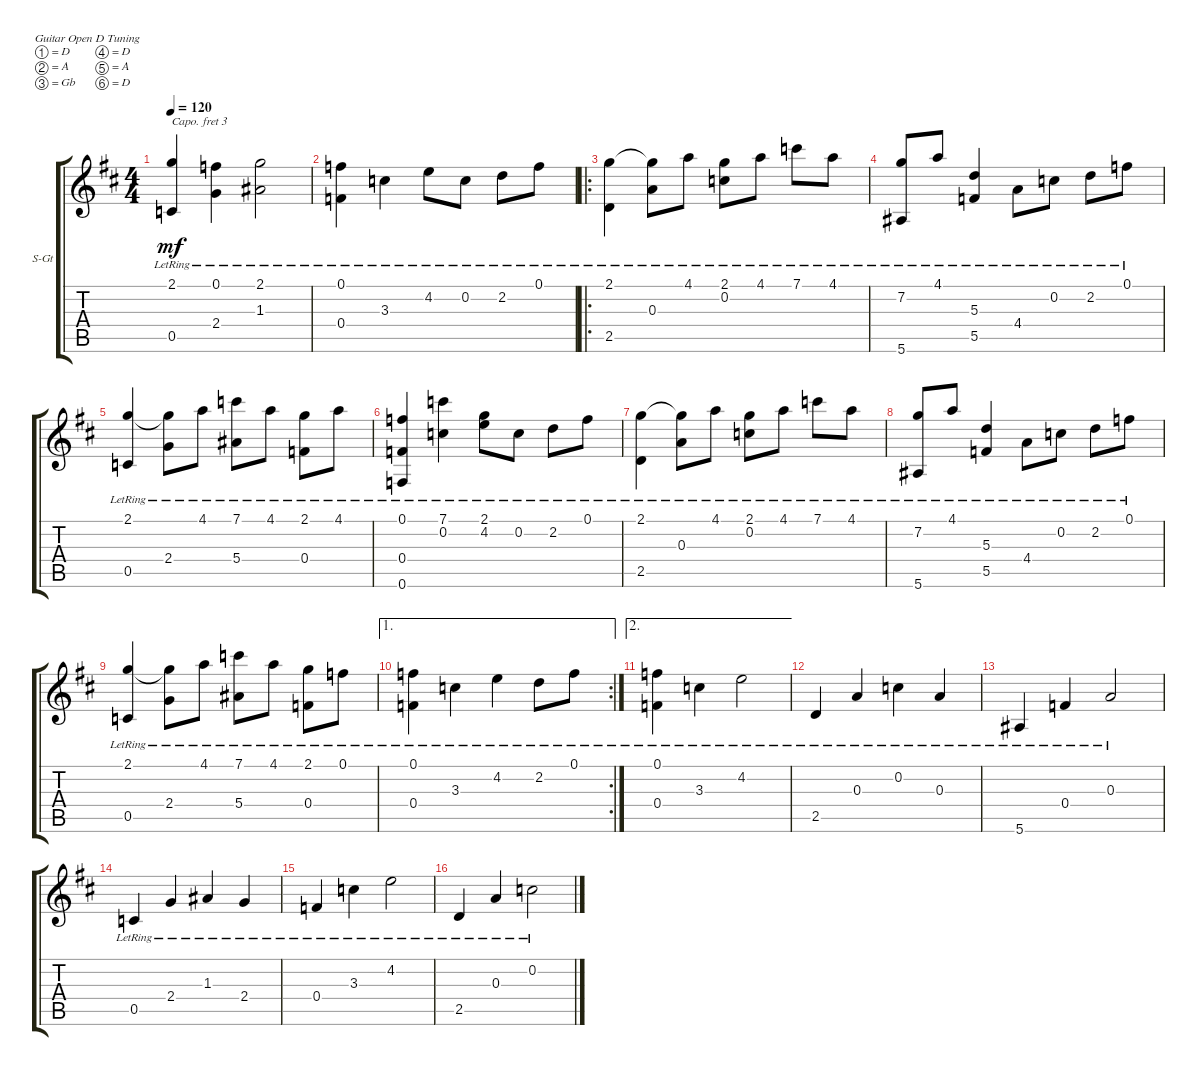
\defaultSystemsLayout 4
\bracketExtendMode groupsimilarinstruments
\firstSystemTrackNameOrientation horizontal
\otherSystemsTrackNameOrientation horizontal
\track ("Steel Guitar" "S-Gt") {solo instrument acousticguitarsteel}
\staff {score tabs}
\capo 3
\tuning (D4 A3 Gb3 D3 A2 D2)
\ts (4 4)
\tempo 120
\clef g2
\ks d
(2.1{lr} 0.5{lr}).4{dy mf} (0.1{lr} 2.4{lr}).4 (2.1{lr} 1.3{lr}).2 |
(0.4{lr} 0.1{lr}).4 3.3{lr}.4 4.2{lr}.8 0.2{lr}.8 2.2{lr}.8 0.1{lr}.8 |
\ro
(2.1{lr} 2.5{lr}).4 (0.3{lr} 2.1{lr t}).8 4.1{lr}.8 (2.1{lr} 0.2{lr}).8 4.1{lr}.8 7.1{lr}.8 4.1{lr}.8 |
(5.6{lr} 7.2{lr}).8 4.1{lr}.8 (5.5{lr} 5.3{lr}).4 4.4{lr}.8 0.2{lr}.8 2.2{lr}.8 0.1{lr}.8 |
(0.5{lr} 2.1{lr}).4 (2.4{lr} 2.1{lr t}).8 4.1{lr}.8 (7.1{lr} 5.4{lr}).8 4.1{lr}.8 (2.1{lr} 0.4{lr}).8 4.1{lr}.8 |
(0.4{lr} 0.1{lr} 0.6{lr}).4 (7.1{lr} 0.2{lr}).4 (4.2{lr} 2.1{lr}).8 0.2{lr}.8 2.2{lr}.8 0.1{lr}.8 |
(2.1{lr} 2.5{lr}).4 (0.3{lr} 2.1{lr t}).8 4.1{lr}.8 (2.1{lr} 0.2{lr}).8 4.1{lr}.8 7.1{lr}.8 4.1{lr}.8 |
(5.6{lr} 7.2{lr}).8 4.1{lr}.8 (5.5{lr} 5.3{lr}).4 4.4{lr}.8 0.2{lr}.8 2.2{lr}.8 0.1{lr}.8 |
(0.5{lr} 2.1{lr}).4 (2.4{lr} 2.1{lr t}).8 4.1{lr}.8 (7.1{lr} 5.4{lr}).8 4.1{lr}.8 (2.1{lr} 0.4{lr}).8 0.1{lr}.8 |
\ae 1
\rc 2
(0.4{lr} 0.1{lr}).4 3.3{lr}.4 4.2{lr}.4 2.2{lr}.8 0.1{lr}.8 |
\ae 2
(0.4{lr} 0.1{lr}).4 3.3{lr}.4 4.2{lr}.2 |
2.5{lr}.4 0.3{lr}.4 0.2{lr}.4 0.3{lr}.4 |
5.6{lr}.4 0.4{lr}.4 0.3{lr}.2 |
0.5{lr}.4 2.4{lr}.4 1.3{lr}.4 2.4{lr}.4 |
0.4{lr}.4 3.3{lr}.4 4.2{lr}.2 |
2.5{lr}.4 0.3{lr}.4 0.2{lr}.2
